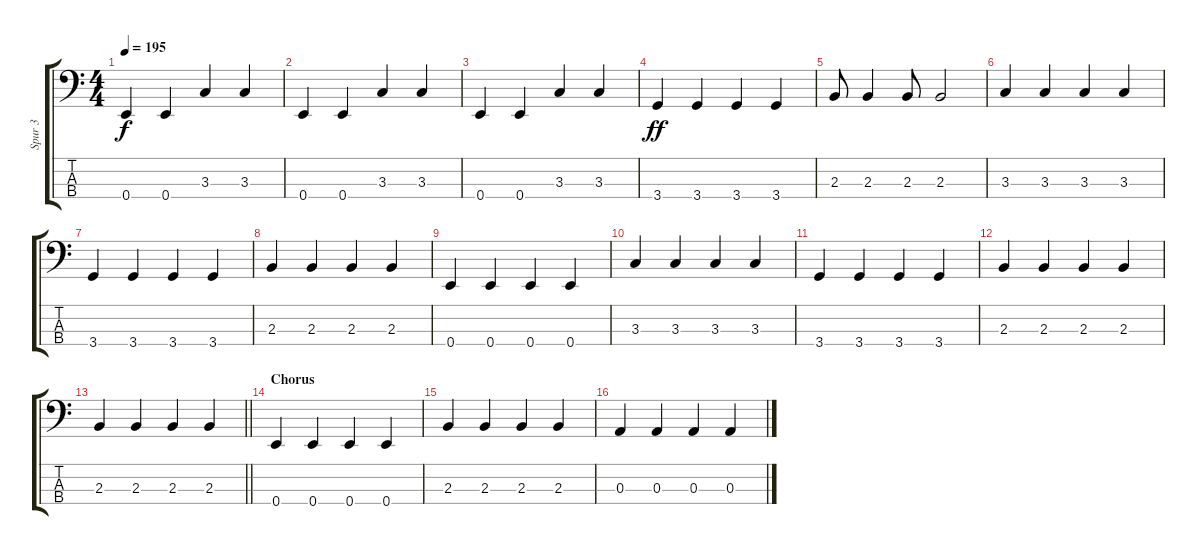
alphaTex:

\track ("Spur 3" "Spur 3") {instrument electricbassfinger}
\staff {score tabs}
\tuning (G2 D2 A1 E1) {hide}
\ts (4 4)
\tempo 195
\clef f4
\ks c
0.4.4{dy f} 0.4.4 3.3.4 3.3.4 |
0.4.4 0.4.4 3.3.4 3.3.4 |
0.4.4 0.4.4 3.3.4 3.3.4 |
3.4.4{dy ff} 3.4.4 3.4.4 3.4.4 |
2.3.8 2.3.4 2.3.8 2.3.2 |
3.3.4 3.3.4 3.3.4 3.3.4 |
3.4.4 3.4.4 3.4.4 3.4.4 |
2.3.4 2.3.4 2.3.4 2.3.4 |
0.4.4 0.4.4 0.4.4 0.4.4 |
3.3.4 3.3.4 3.3.4 3.3.4 |
3.4.4 3.4.4 3.4.4 3.4.4 |
2.3.4 2.3.4 2.3.4 2.3.4 |
\barLineRight lightlight
2.3.4 2.3.4 2.3.4 2.3.4 |
\section ("" "Chorus")
0.4.4 0.4.4 0.4.4 0.4.4 |
2.3.4 2.3.4 2.3.4 2.3.4 |
0.3.4 0.3.4 0.3.4 0.3.4
